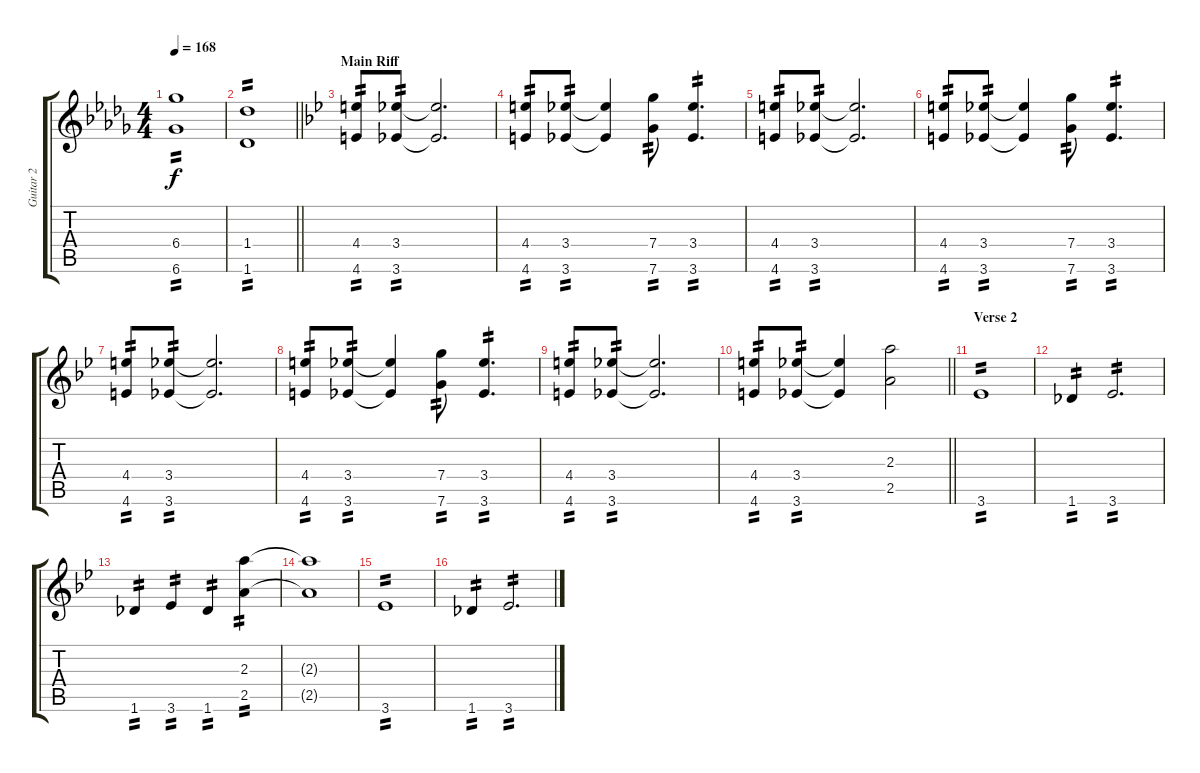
\track ("Guitar 2" "Guitar 2") {instrument distortionguitar}
\staff {score tabs}
\tuning (E4 C4 G3 C3 G2 C2) {hide}
\ts (4 4)
\tempo 168
\clef g2
\ks db
(6.4 6.6).1{ot 8vb tp 2 dy f} |
\barLineRight lightlight
(1.4 1.6).1{ot 8vb tp 2} |
\section ("" "Main Riff")
\ks bb
(4.4 4.6).8{ot 8vb tp 2} (3.4 3.6).8{ot 8vb tp 2} (3.4{t} 3.6{t}).2{d ot 8vb} |
(4.4 4.6).8{ot 8vb tp 2} (3.4 3.6).8{ot 8vb tp 2} (3.4{t} 3.6{t}).4{ot 8vb} (7.4 7.6).8{ot 8vb tp 2} (3.4 3.6).4{d ot 8vb tp 2} |
(4.4 4.6).8{ot 8vb tp 2} (3.4 3.6).8{ot 8vb tp 2} (3.4{t} 3.6{t}).2{d ot 8vb} |
(4.4 4.6).8{ot 8vb tp 2} (3.4 3.6).8{ot 8vb tp 2} (3.4{t} 3.6{t}).4{ot 8vb} (7.4 7.6).8{ot 8vb tp 2} (3.4 3.6).4{d ot 8vb tp 2} |
(4.4 4.6).8{ot 8vb tp 2} (3.4 3.6).8{ot 8vb tp 2} (3.4{t} 3.6{t}).2{d ot 8vb} |
(4.4 4.6).8{ot 8vb tp 2} (3.4 3.6).8{ot 8vb tp 2} (3.4{t} 3.6{t}).4{ot 8vb} (7.4 7.6).8{ot 8vb tp 2} (3.4 3.6).4{d ot 8vb tp 2} |
(4.4 4.6).8{ot 8vb tp 2} (3.4 3.6).8{ot 8vb tp 2} (3.4{t} 3.6{t}).2{d ot 8vb} |
\barLineRight lightlight
(4.4 4.6).8{ot 8vb tp 2} (3.4 3.6).8{ot 8vb tp 2} (3.4{t} 3.6{t}).4{ot 8vb} (2.3 2.5).2{ot 8vb} |
\section ("" "Verse 2")
3.6.1{ot 8vb tp 2} |
1.6.4{ot 8vb tp 2} 3.6.2{d ot 8vb tp 2} |
1.6.4{ot 8vb tp 2} 3.6.4{ot 8vb tp 2} 1.6.4{ot 8vb tp 2} (2.3 2.5).4{ot 8vb tp 2} |
(2.3{t} 2.5{t}).1{ot 8vb} |
3.6.1{ot 8vb tp 2} |
1.6.4{ot 8vb tp 2} 3.6.2{d ot 8vb tp 2}
